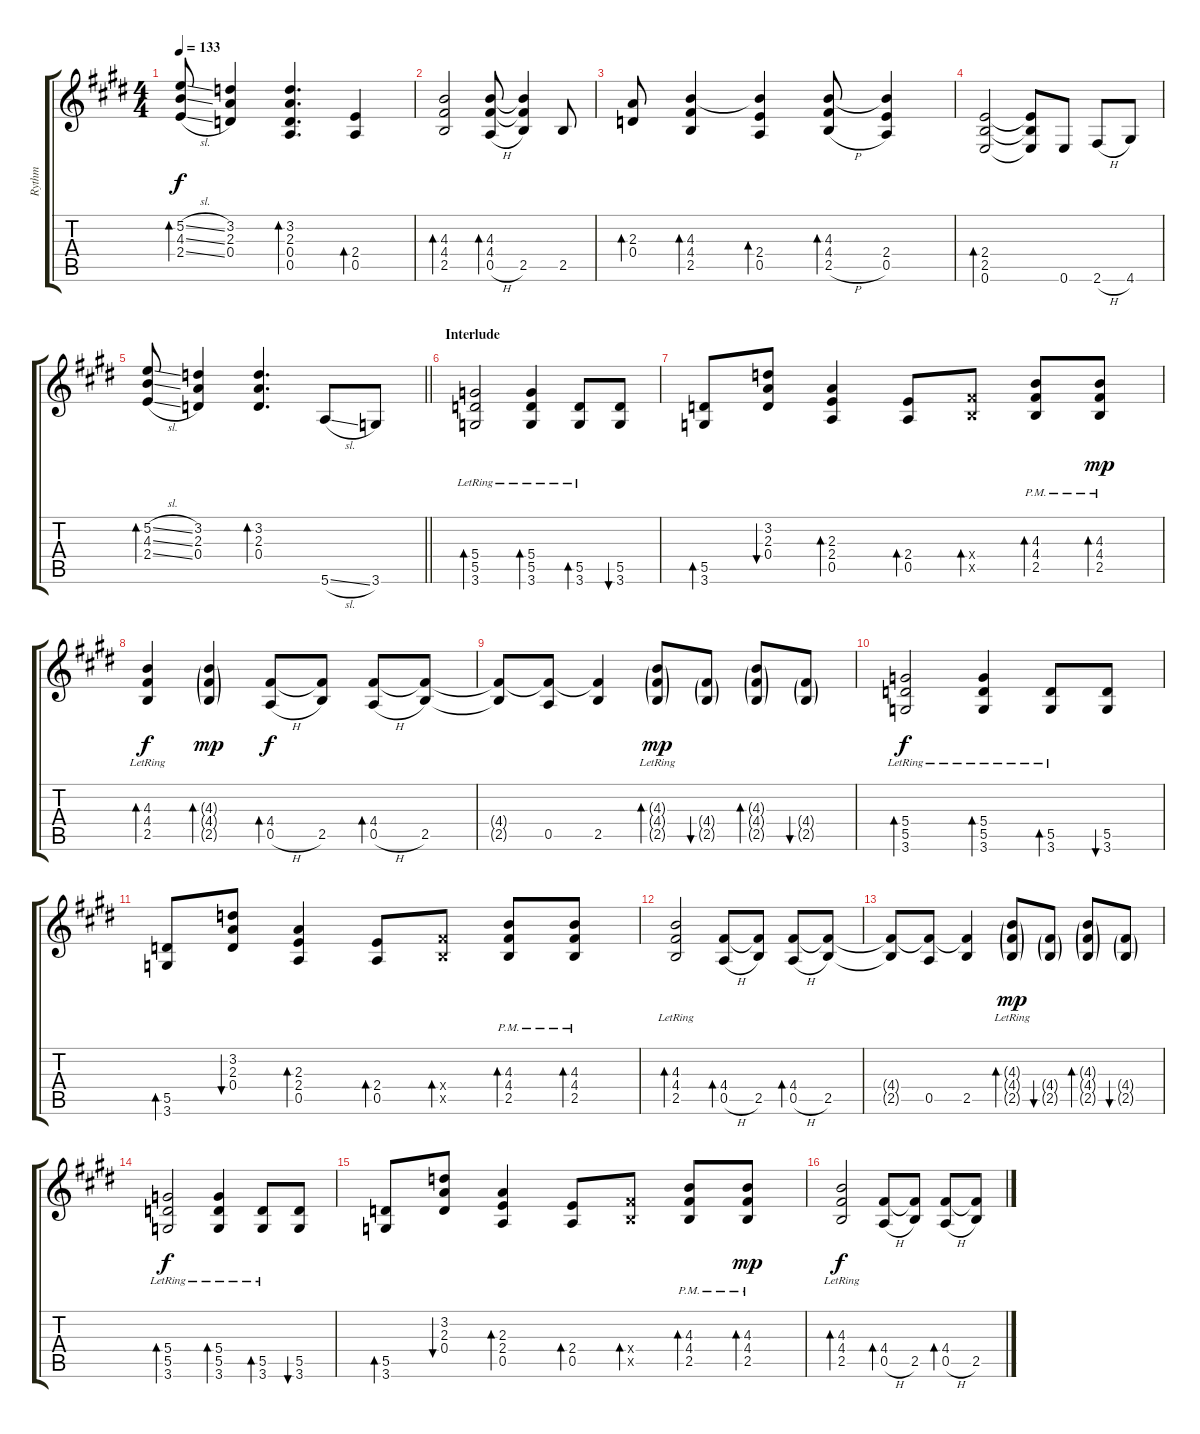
\track ("Rythm" "Rythm") {instrument overdrivenguitar}
\staff {score tabs}
\tuning (E4 B3 G3 D3 A2 E2) {hide}
\ts (4 4)
\tempo 133
\clef g2
\ks e
(5.2{sl} 4.3{sl} 2.4{sl}).8{bd 60 dy f} (3.2 2.3 0.4).4 (3.2 2.3 0.4 0.5).4{d bd 60} (2.4 0.5).4{bd 60} |
(4.3 4.4 2.5).2{bd 60} (4.3 4.4 0.5{h}).8{bd 60} (4.3{t} 4.4{t} 2.5).4 2.5.8 |
(2.3 0.4).8{bd 60} (4.3 4.4 2.5).4{bd 60} (4.3{t} 2.4 0.5).4{bd 60} (4.3 4.4 2.5{h}).8{bd 60} (4.3{t} 2.4 0.5).4 |
(2.4 2.5 0.6).2{bd 60} (2.4{t} 2.5{t} 0.6{t}).8 0.6.8 2.6{h}.8 4.6.8 |
\barLineRight lightlight
(5.2{sl} 4.3{sl} 2.4{sl}).8{bd 60} (3.2 2.3 0.4).4 (3.2 2.3 0.4).4{d bd 60} 5.6{sl}.8 3.6.8 |
\section ("" "Interlude")
(5.4{lr} 5.5{lr} 3.6{lr}).2{bd 60} (5.4{lr} 5.5{lr} 3.6{lr}).4{bd 60} (5.5{lr} 3.6{lr}).8{bd 60} (5.5 3.6).8{bu 60} |
(5.5 3.6).8{bd 60} (3.2 2.3 0.4).8{bu 60} (2.3 2.4 0.5).4{bd 60} (2.4 0.5).8{bd 60} (4.4{x} 2.5{x}).8{bd 60} (4.3{pm} 4.4{pm} 2.5{pm}).8{bd 60} (4.3 4.4{pm} 2.5{pm}).8{bd 60 dy mp} |
(4.3{lr} 4.4{lr} 2.5{lr}).4{bd 60 dy f} (4.3{g} 4.4{g} 2.5{g}).4{bd 60 dy mp} (4.4 0.5{h}).8{bd 60 dy f} (4.4{t} 2.5).8 (4.4 0.5{h}).8{bd 60} (4.4{t} 2.5).8 |
(4.4{t} 2.5{t}).8 (4.4{t} 0.5).8 (4.4{t} 2.5).4 (4.3{g lr} 4.4{g lr} 2.5{g lr}).8{bd 60 dy mp} (4.4{g} 2.5{g}).8{bu 60} (4.3{g} 4.4{g} 2.5{g}).8{bd 60} (4.4{g} 2.5{g}).8{bu 60} |
(5.4{lr} 5.5{lr} 3.6{lr}).2{bd 60 dy f} (5.4{lr} 5.5{lr} 3.6{lr}).4{bd 60} (5.5{lr} 3.6{lr}).8{bd 60} (5.5 3.6).8{bu 60} |
(5.5 3.6).8{bd 60} (3.2 2.3 0.4).8{bu 60} (2.3 2.4 0.5).4{bd 60} (2.4 0.5).8{bd 60} (4.4{x} 2.5{x}).8{bd 60} (4.3{pm} 4.4{pm} 2.5{pm}).8{bd 60} (4.3{pm} 4.4{pm} 2.5{pm}).8{bd 60} |
(4.3{lr} 4.4{lr} 2.5{lr}).2{bd 60} (4.4 0.5{h}).8{bd 60} (4.4{t} 2.5).8 (4.4 0.5{h}).8{bd 60} (4.4{t} 2.5).8 |
(4.4{t} 2.5{t}).8 (4.4{t} 0.5).8 (4.4{t} 2.5).4 (4.3{g lr} 4.4{g lr} 2.5{g lr}).8{bd 60 dy mp} (4.4{g} 2.5{g}).8{bu 60} (4.3{g} 4.4{g} 2.5{g}).8{bd 60} (4.4{g} 2.5{g}).8{bu 60} |
(5.4{lr} 5.5{lr} 3.6{lr}).2{bd 60 dy f} (5.4{lr} 5.5{lr} 3.6{lr}).4{bd 60} (5.5{lr} 3.6{lr}).8{bd 60} (5.5 3.6).8{bu 60} |
(5.5 3.6).8{bd 60} (3.2 2.3 0.4).8{bu 60} (2.3 2.4 0.5).4{bd 60} (2.4 0.5).8{bd 60} (4.4{x} 2.5{x}).8{bd 60} (4.3{pm} 4.4{pm} 2.5{pm}).8{bd 60} (4.3 4.4{pm} 2.5{pm}).8{bd 60 dy mp} |
(4.3{lr} 4.4{lr} 2.5{lr}).2{bd 60 dy f} (4.4 0.5{h}).8{bd 60} (4.4{t} 2.5).8 (4.4 0.5{h}).8{bd 60} (4.4{t} 2.5).8
